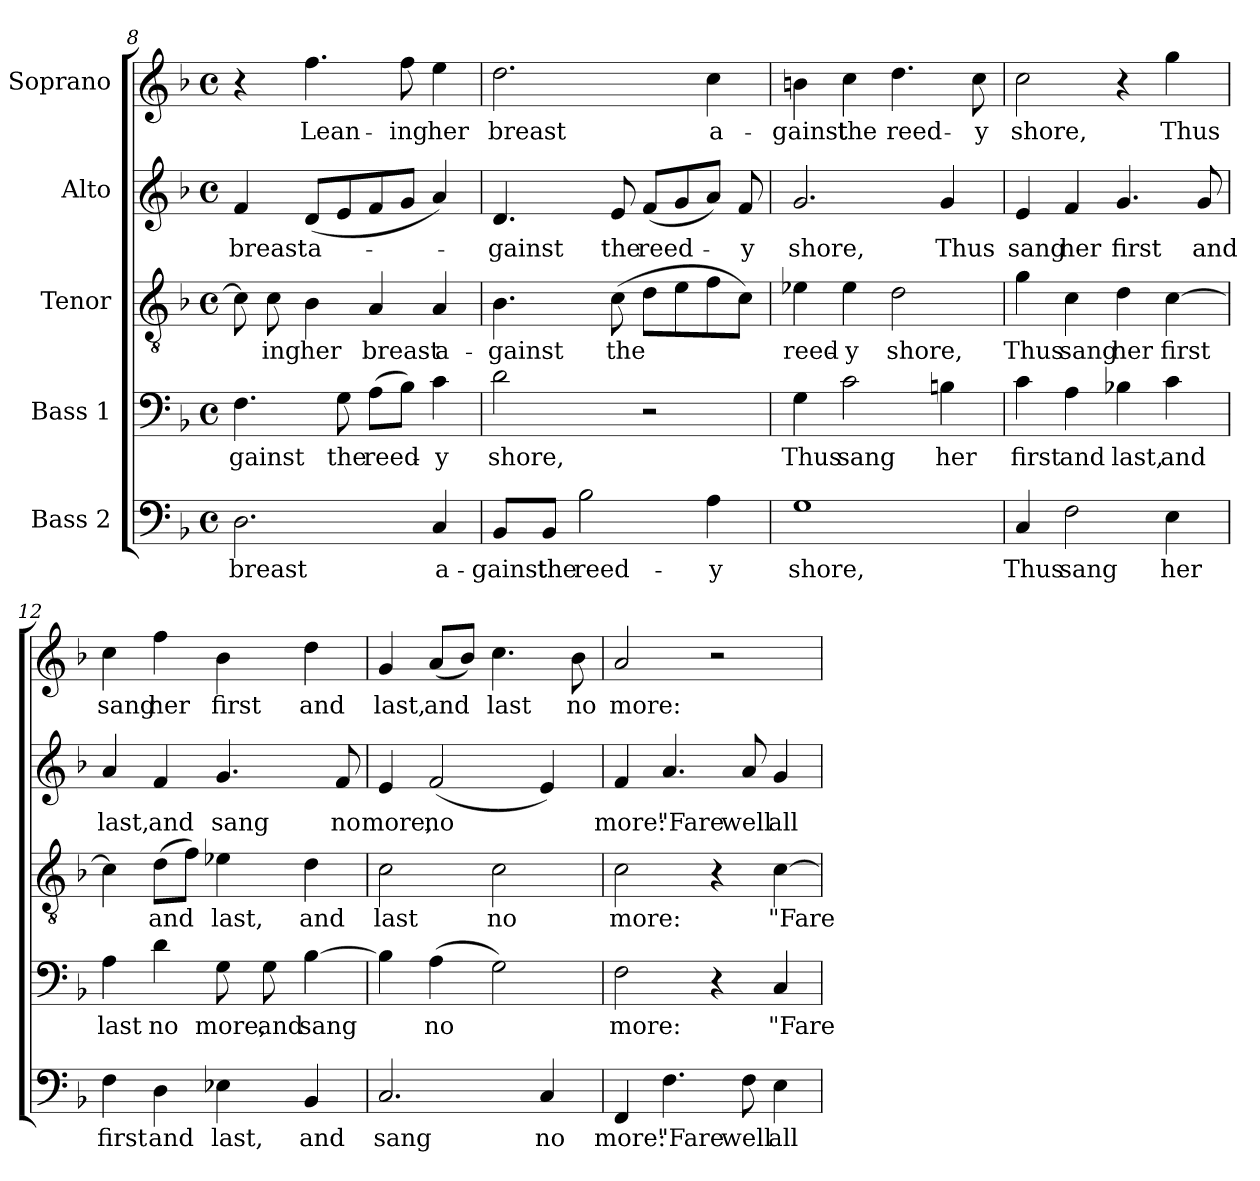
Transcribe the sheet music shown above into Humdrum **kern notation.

**kern	**text	**kern	**text	**kern	**text	**kern	**text	**kern	**text
*part5	*part5	*part4	*part4	*part3	*part3	*part2	*part2	*part1	*part1
*staff5	*staff5	*staff4	*staff4	*staff3	*staff3	*staff2	*staff2	*staff1	*staff1
*I"Bass 2	*	*I"Bass 1	*	*I"Tenor	*	*I"Alto	*	*I"Soprano	*
*clefF4	*	*clefF4	*	*clefGv2	*	*clefG2	*	*clefG2	*
*k[b-]	*	*k[b-]	*	*k[b-]	*	*k[b-]	*	*k[b-]	*
*F:	*	*F:	*	*F:	*	*F:	*	*F:	*
*M4/4	*	*M4/4	*	*M4/4	*	*M4/4	*	*M4/4	*
*met(c)	*	*met(c)	*	*met(c)	*	*met(c)	*	*met(c)	*
=8	=8	=8	=8	=8	=8	=8	=8	=8	=8
2.D\	breast	4.F\	-gainst	8c\]	.	4f/	breast	4r	.
.	.	.	.	8c\	-ing	.	.	.	.
.	.	.	.	4B-\	her	(8d/L	a-	4.ff\	Lean-
.	.	8G\	the	.	.	8e/	.	.	.
.	.	(8A\L	reed-	4A/	breast	8f/	.	.	.
.	.	8B-\J)	.	.	.	8g/J	.	8ff\	-ing
4C/	a-	4c\	-y	4A/	a-	4a/)	.	4ee\	her
!!LO:PB:g=z
=9	=9	=9	=9	=9	=9	=9	=9	=9	=9
8BB-/L	-gainst	2d\	shore,	4.B-\	-gainst	4.d/	-gainst	2.dd\	breast
8BB-/J	the	.	.	.	.	.	.	.	.
2B-\	reed-	.	.	.	.	.	.	.	.
.	.	.	.	(8c\	the	8e/	the	.	.
.	.	2r	.	8d\L	.	(8f/L	reed-	.	.
.	.	.	.	8e\	.	8g/	.	.	.
4A\	-y	.	.	8f\	.	8a/J)	.	4cc\	a-
.	.	.	.	8c\J)	.	8f/	-y	.	.
=10	=10	=10	=10	=10	=10	=10	=10	=10	=10
1G	shore,	4G\	Thus	4e-X\	reed-	2.g/	shore,	4bn\	-gainst
.	.	2c\	sang	4e-\	-y	.	.	4cc\	the
.	.	.	.	2d\	shore,	.	.	4.dd\	reed-
.	.	4Bn\	her	.	.	4g/	Thus	.	.
.	.	.	.	.	.	.	.	8cc\	-y
=11	=11	=11	=11	=11	=11	=11	=11	=11	=11
4C/	Thus	4c\	first	4g\	Thus	4e/	sang	2cc\	shore,
2F\	sang	4A\	and	4c\	sang	4f/	her	.	.
.	.	4B-X\	last,	4d\	her	4.g/	first	4r	.
4E\	her	4c\	and	[4c\	first	.	.	4gg\	Thus
.	.	.	.	.	.	8g/	and	.	.
=12	=12	=12	=12	=12	=12	=12	=12	=12	=12
4F\	first	4A\	last	4c\]	.	4a/	last,	4cc\	sang
4D\	and	4d\	no	(8d\L	and	4f/	and	4ff\	her
.	.	.	.	8f\J)	.	.	.	.	.
4E-X\	last,	8G\	more,	4e-X\	last,	4.g/	sang	4b-\	first
.	.	8G\	and	.	.	.	.	.	.
4BB-/	and	[4B-\	sang	4d\	and	.	.	4dd\	and
.	.	.	.	.	.	8f/	no	.	.
!!LO:LB:g=z
=13	=13	=13	=13	=13	=13	=13	=13	=13	=13
2.C/	sang	4B-\]	.	2c\	last	4e/	more,	4g/	last,
.	.	(4A\	no	.	.	(2f/	no	(8a/L	and
.	.	.	.	.	.	.	.	8b-/J)	.
.	.	2G\)	.	2c\	no	.	.	4.cc\	last
4C/	no	.	.	.	.	4e/)	.	.	.
.	.	.	.	.	.	.	.	8b-\	no
=14	=14	=14	=14	=14	=14	=14	=14	=14	=14
4FF/	more:	2F\	more:	2c\	more:	4f/	more:	2a/	more:
4.F\	"Fare	.	.	.	.	4.a/	"Fare	.	.
.	.	4r	.	4r	.	.	.	2r	.
8F\	well	.	.	.	.	8a/	well	.	.
4E\	all	4C/	"Fare	[4c\	"Fare	4g/	all	.	.
=	=	=	=	=	=	=	=	=	=
*-	*-	*-	*-	*-	*-	*-	*-	*-	*-
